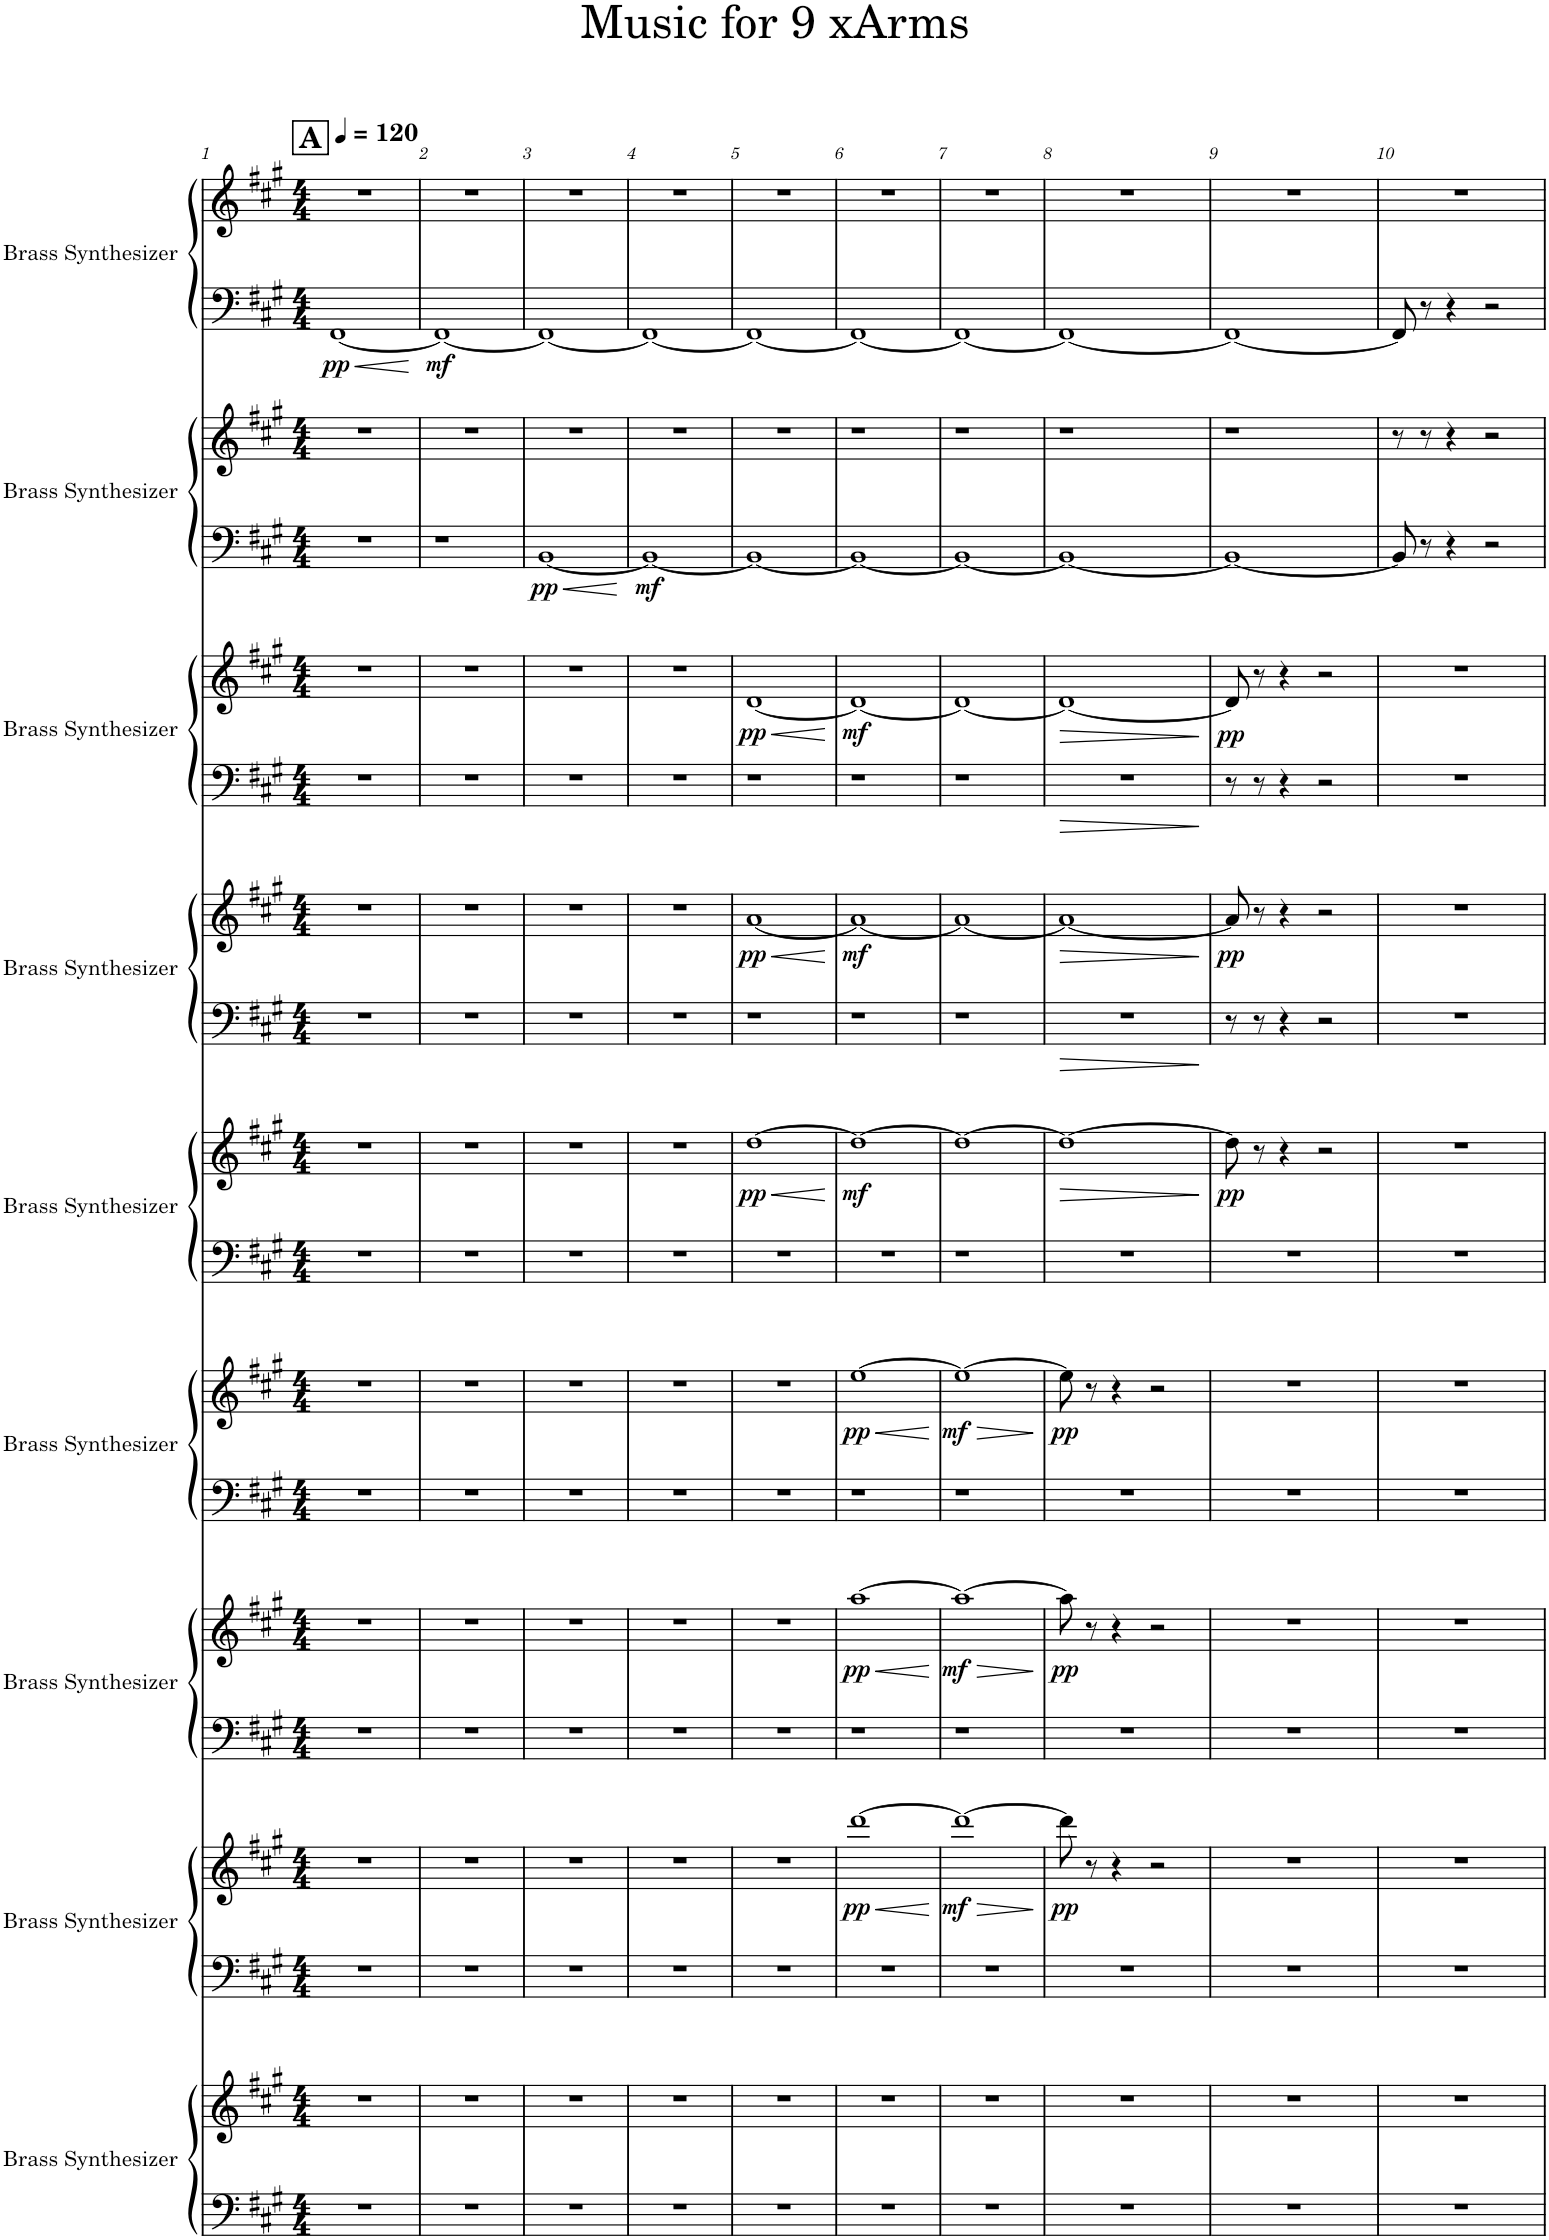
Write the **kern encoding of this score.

**kern	**kern	**kern	**kern	**dynam	**kern	**kern	**dynam	**kern	**kern	**dynam	**kern	**kern	**dynam	**kern	**kern	**dynam	**kern	**kern	**dynam	**kern	**kern	**dynam	**kern	**kern	**dynam
*part9	*part9	*part8	*part8	*part8	*part7	*part7	*part7	*part6	*part6	*part6	*part5	*part5	*part5	*part4	*part4	*part4	*part3	*part3	*part3	*part2	*part2	*part2	*part1	*part1	*part1
*staff18	*staff17	*staff16	*staff15	*staff15/16	*staff14	*staff13	*staff13/14	*staff12	*staff11	*staff11/12	*staff10	*staff9	*staff9/10	*staff8	*staff7	*staff7/8	*staff6	*staff5	*staff5/6	*staff4	*staff3	*staff3/4	*staff2	*staff1	*staff1/2
*I"Brass Synthesizer	*	*I"Brass Synthesizer	*	*	*I"Brass Synthesizer	*	*	*I"Brass Synthesizer	*	*	*I"Brass Synthesizer	*	*	*I"Brass Synthesizer	*	*	*I"Brass Synthesizer	*	*	*I"Brass Synthesizer	*	*	*I"Brass Synthesizer	*	*
*I'Synth.	*	*I'Synth.	*	*	*I'Synth.	*	*	*I'Synth.	*	*	*I'Synth.	*	*	*I'Synth.	*	*	*I'Synth.	*	*	*I'Synth.	*	*	*I'Synth.	*	*
*clefF4	*clefG2	*clefF4	*clefG2	*	*clefF4	*clefG2	*	*clefF4	*clefG2	*	*clefF4	*clefG2	*	*clefF4	*clefG2	*	*clefF4	*clefG2	*	*clefF4	*clefG2	*	*clefF4	*clefG2	*
*k[f#c#g#]	*k[f#c#g#]	*k[f#c#g#]	*k[f#c#g#]	*	*k[f#c#g#]	*k[f#c#g#]	*	*k[f#c#g#]	*k[f#c#g#]	*	*k[f#c#g#]	*k[f#c#g#]	*	*k[f#c#g#]	*k[f#c#g#]	*	*k[f#c#g#]	*k[f#c#g#]	*	*k[f#c#g#]	*k[f#c#g#]	*	*k[f#c#g#]	*k[f#c#g#]	*
*M4/4	*M4/4	*M4/4	*M4/4	*	*M4/4	*M4/4	*	*M4/4	*M4/4	*	*M4/4	*M4/4	*	*M4/4	*M4/4	*	*M4/4	*M4/4	*	*M4/4	*M4/4	*	*M4/4	*M4/4	*
*MM120	*MM120	*MM120	*MM120	*	*MM120	*MM120	*	*MM120	*MM120	*	*MM120	*MM120	*	*MM120	*MM120	*	*MM120	*MM120	*	*MM120	*MM120	*	*MM120	*MM120	*
!!LO:REH:place=s1:a:B:cj:fs=14:t=A
=1	=1	=1	=1	=1	=1	=1	=1	=1	=1	=1	=1	=1	=1	=1	=1	=1	=1	=1	=1	=1	=1	=1	=1	=1	=1
!	!	!	!	!	!	!	!	!	!	!	!	!	!	!	!	!	!	!	!	!	!	!	!	!	!LO:DY:b=2
1r	1r	1r	1r	.	1r	1r	.	1r	1r	.	1r	1r	.	1r	1r	.	1r	1r	.	1r	1r	.	[1FF#	1r	pp
=2	=2	=2	=2	=2	=2	=2	=2	=2	=2	=2	=2	=2	=2	=2	=2	=2	=2	=2	=2	=2	=2	=2	=2	=2	=2
!	!	!	!	!	!	!	!	!	!	!	!	!	!	!	!	!	!	!	!	!	!	!	!	!	!LO:DY:b=2
1r	1r	1r	1r	.	1r	1r	.	1r	1r	.	1r	1r	.	1r	1r	.	1r	1r	.	1r	1r	.	1FF#_	1r	mf
=3	=3	=3	=3	=3	=3	=3	=3	=3	=3	=3	=3	=3	=3	=3	=3	=3	=3	=3	=3	=3	=3	=3	=3	=3	=3
!	!	!	!	!	!	!	!	!	!	!	!	!	!	!	!	!	!	!	!	!	!	!LO:DY:b=2	!	!	!
1r	1r	1r	1r	.	1r	1r	.	1r	1r	.	1r	1r	.	1r	1r	.	1r	1r	.	[1BB	1r	pp	1FF#_	1r	.
=4	=4	=4	=4	=4	=4	=4	=4	=4	=4	=4	=4	=4	=4	=4	=4	=4	=4	=4	=4	=4	=4	=4	=4	=4	=4
!	!	!	!	!	!	!	!	!	!	!	!	!	!	!	!	!	!	!	!	!	!	!LO:DY:b=2	!	!	!
1r	1r	1r	1r	.	1r	1r	.	1r	1r	.	1r	1r	.	1r	1r	.	1r	1r	.	1BB_	1r	mf	1FF#_	1r	.
=5	=5	=5	=5	=5	=5	=5	=5	=5	=5	=5	=5	=5	=5	=5	=5	=5	=5	=5	=5	=5	=5	=5	=5	=5	=5
!	!	!	!	!	!	!	!	!	!	!	!	!	!LO:HP:b	!	!	!LO:HP:b	!	!	!LO:HP:b	!	!	!	!	!	!
!	!	!	!	!	!	!	!	!	!	!	!	!	!LO:DY:n=1:b	!	!	!LO:DY:n=1:b	!	!	!LO:DY:n=1:b	!	!	!	!	!	!
1r	1r	1r	1r	.	1r	1r	.	1r	1r	.	1r	[1dd	< pp	1r	[1a	< pp	1r	[1d	< pp	1BB_	1r	.	1FF#_	1r	.
=6	=6	=6	=6	=6	=6	=6	=6	=6	=6	=6	=6	=6	=6	=6	=6	=6	=6	=6	=6	=6	=6	=6	=6	=6	=6
!	!	!	!	!LO:HP:b	!	!	!LO:HP:b	!	!	!LO:HP:b	!	!	!	!	!	!	!	!	!	!	!	!	!	!	!
!	!	!	!	!LO:DY:n=1:b	!	!	!LO:DY:n=1:b	!	!	!LO:DY:n=1:b	!	!	!LO:DY:b	!	!	!LO:DY:b	!	!	!LO:DY:b	!	!	!	!	!	!
1r	1r	1r	[1ddd	< pp	1r	[1aa	< pp	1r	[1ee	< pp	1r	1dd_	mf	1r	1a_	mf	1r	1d_	mf	1BB_	1r	.	1FF#_	1r	.
=7	=7	=7	=7	=7	=7	=7	=7	=7	=7	=7	=7	=7	=7	=7	=7	=7	=7	=7	=7	=7	=7	=7	=7	=7	=7
!	!	!	!	!LO:DY:b	!	!	!LO:DY:b	!	!	!LO:DY:b	!	!	!	!	!	!	!	!	!	!	!	!	!	!	!
1r	1r	1r	1ddd_	mf	1r	1aa_	mf	1r	1ee_	mf	1r	1dd_	.	1r	1a_	.	1r	1d_	.	1BB_	1r	.	1FF#_	1r	.
.	.	.	.	[	.	.	[	.	.	[	.	.	.	.	.	.	.	.	.	.	.	.	.	.	.
=8	=8	=8	=8	=8	=8	=8	=8	=8	=8	=8	=8	=8	=8	=8	=8	=8	=8	=8	=8	=8	=8	=8	=8	=8	=8
!	!	!	!	!LO:DY:b	!	!	!LO:DY:b	!	!	!LO:DY:b	!	!	!	!	!	!LO:HP:b	!	!	!LO:HP:b	!	!	!	!	!	!
1r	1r	1r	8ddd\]	pp	1r	8aa\]	pp	1r	8ee\]	pp	1r	1dd_	.	1r	1a_	>	1r	1d_	>	1BB_	1r	.	1FF#_	1r	.
.	.	.	8r	.	.	8r	.	.	8r	.	.	.	.	.	.	.	.	.	.	.	.	.	.	.	.
.	.	.	4r	.	.	4r	.	.	4r	.	.	.	.	.	.	.	.	.	.	.	.	.	.	.	.
.	.	.	2r	.	.	2r	.	.	2r	.	.	.	.	.	.	.	.	.	.	.	.	.	.	.	.
.	.	.	.	.	.	.	.	.	.	.	.	.	[	.	.	] [	.	.	] [	.	.	.	.	.	.
=9	=9	=9	=9	=9	=9	=9	=9	=9	=9	=9	=9	=9	=9	=9	=9	=9	=9	=9	=9	=9	=9	=9	=9	=9	=9
!	!	!	!	!	!	!	!	!	!	!	!	!	!LO:DY:b	!	!	!LO:DY:b	!	!	!LO:DY:b	!	!	!	!	!	!
1r	1r	1r	1r	.	1r	1r	.	1r	1r	.	1r	8dd\]	pp	8r	8a/]	pp	8r	8d/]	pp	1BB_	1r	.	1FF#_	1r	.
.	.	.	.	.	.	.	.	.	.	.	.	8r	.	8r	8r	.	8r	8r	.	.	.	.	.	.	.
.	.	.	.	.	.	.	.	.	.	.	.	4r	.	4r	4r	.	4r	4r	.	.	.	.	.	.	.
.	.	.	.	.	.	.	.	.	.	.	.	2r	.	2r	2r	.	2r	2r	.	.	.	.	.	.	.
=10	=10	=10	=10	=10	=10	=10	=10	=10	=10	=10	=10	=10	=10	=10	=10	=10	=10	=10	=10	=10	=10	=10	=10	=10	=10
1r	1r	1r	1r	.	1r	1r	.	1r	1r	.	1r	1r	.	1r	1r	.	1r	1r	.	8BB/]	8r	.	8FF#/]	1r	.
.	.	.	.	.	.	.	.	.	.	.	.	.	.	.	.	.	.	.	.	8r	8r	.	8r	.	.
.	.	.	.	.	.	.	.	.	.	.	.	.	.	.	.	.	.	.	.	4r	4r	.	4r	.	.
.	.	.	.	.	.	.	.	.	.	.	.	.	.	.	.	.	.	.	.	2r	2r	.	2r	.	.
=	=	=	=	=	=	=	=	=	=	=	=	=	=	=	=	=	=	=	=	=	=	=	=	=	=
*-	*-	*-	*-	*-	*-	*-	*-	*-	*-	*-	*-	*-	*-	*-	*-	*-	*-	*-	*-	*-	*-	*-	*-	*-	*-
